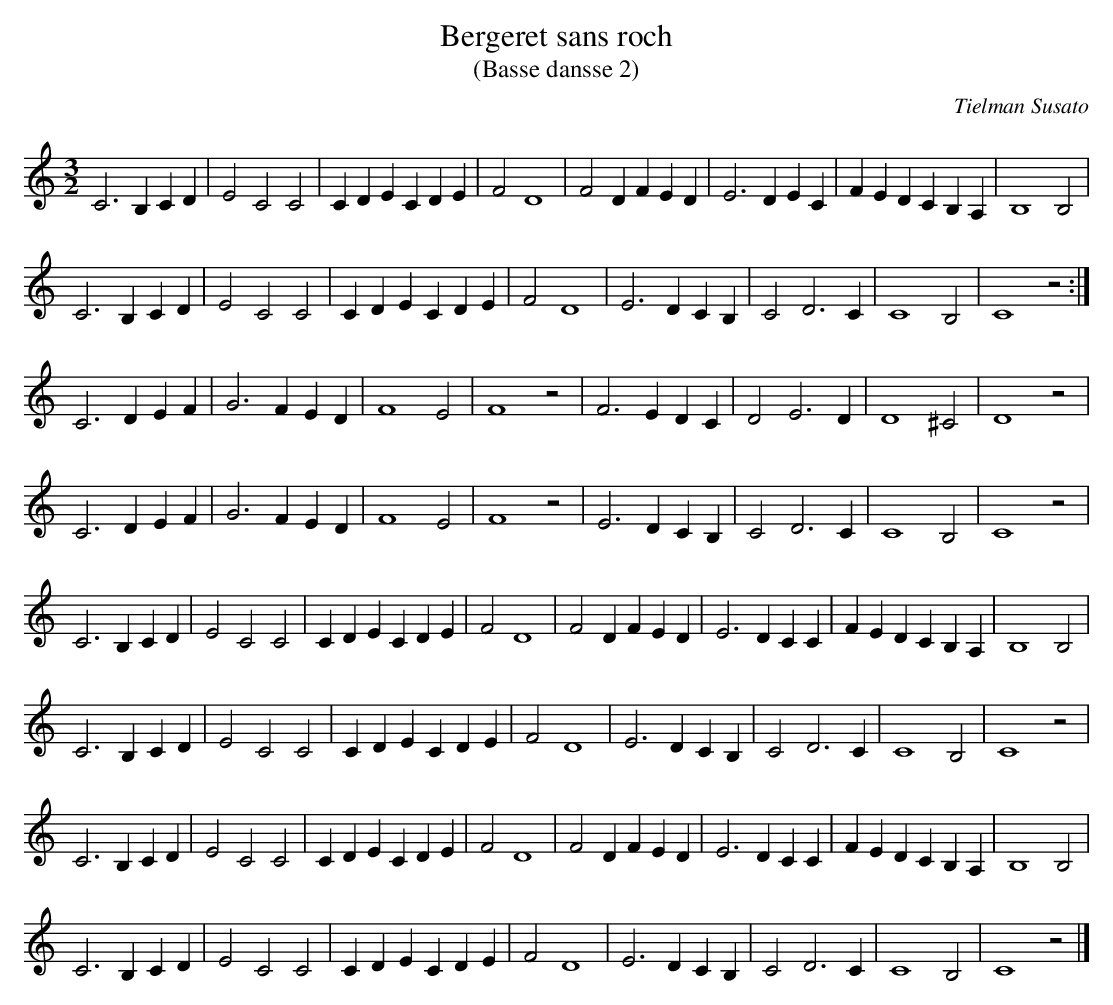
X:1
T:Bergeret sans roch
T:(Basse dansse 2)
C:Tielman Susato
M:3/2
L:1/2
K:C
C>B, C/D/|ECC|C/D/E/C/D/E/|FD2|FD/F/E/D/|E>D E/C/|F/E/D/C/B,/A,/|B,2B,|
C>B, C/D/|ECC|C/D/E/C/D/E/|FD2|E>D C/B,/|CD>C|C2B,|C2z:|
C>D E/F/|G>F E/D/|F2E|F2z|F>E D/C/|DE>D|D2^C|D2z|
C>D E/F/|G>F E/D/|F2E|F2z|E>D C/B,/|CD>C|C2B,|C2z|
C>B, C/D/|ECC|C/D/E/C/D/E/|FD2|FD/F/E/D/|E>D C/C/|F/E/D/C/B,/A,/|B,2B,|
C>B, C/D/|ECC|C/D/E/C/D/E/|FD2|E>D C/B,/|CD>C|C2B,|C2z|
C>B, C/D/|ECC|C/D/E/C/D/E/|FD2|FD/F/E/D/|E>D C/C/|F/E/D/C/B,/A,/|B,2B,|
C>B, C/D/|ECC|C/D/E/C/D/E/|FD2|E>D C/B,/|CD>C|C2B,|C2z|]
